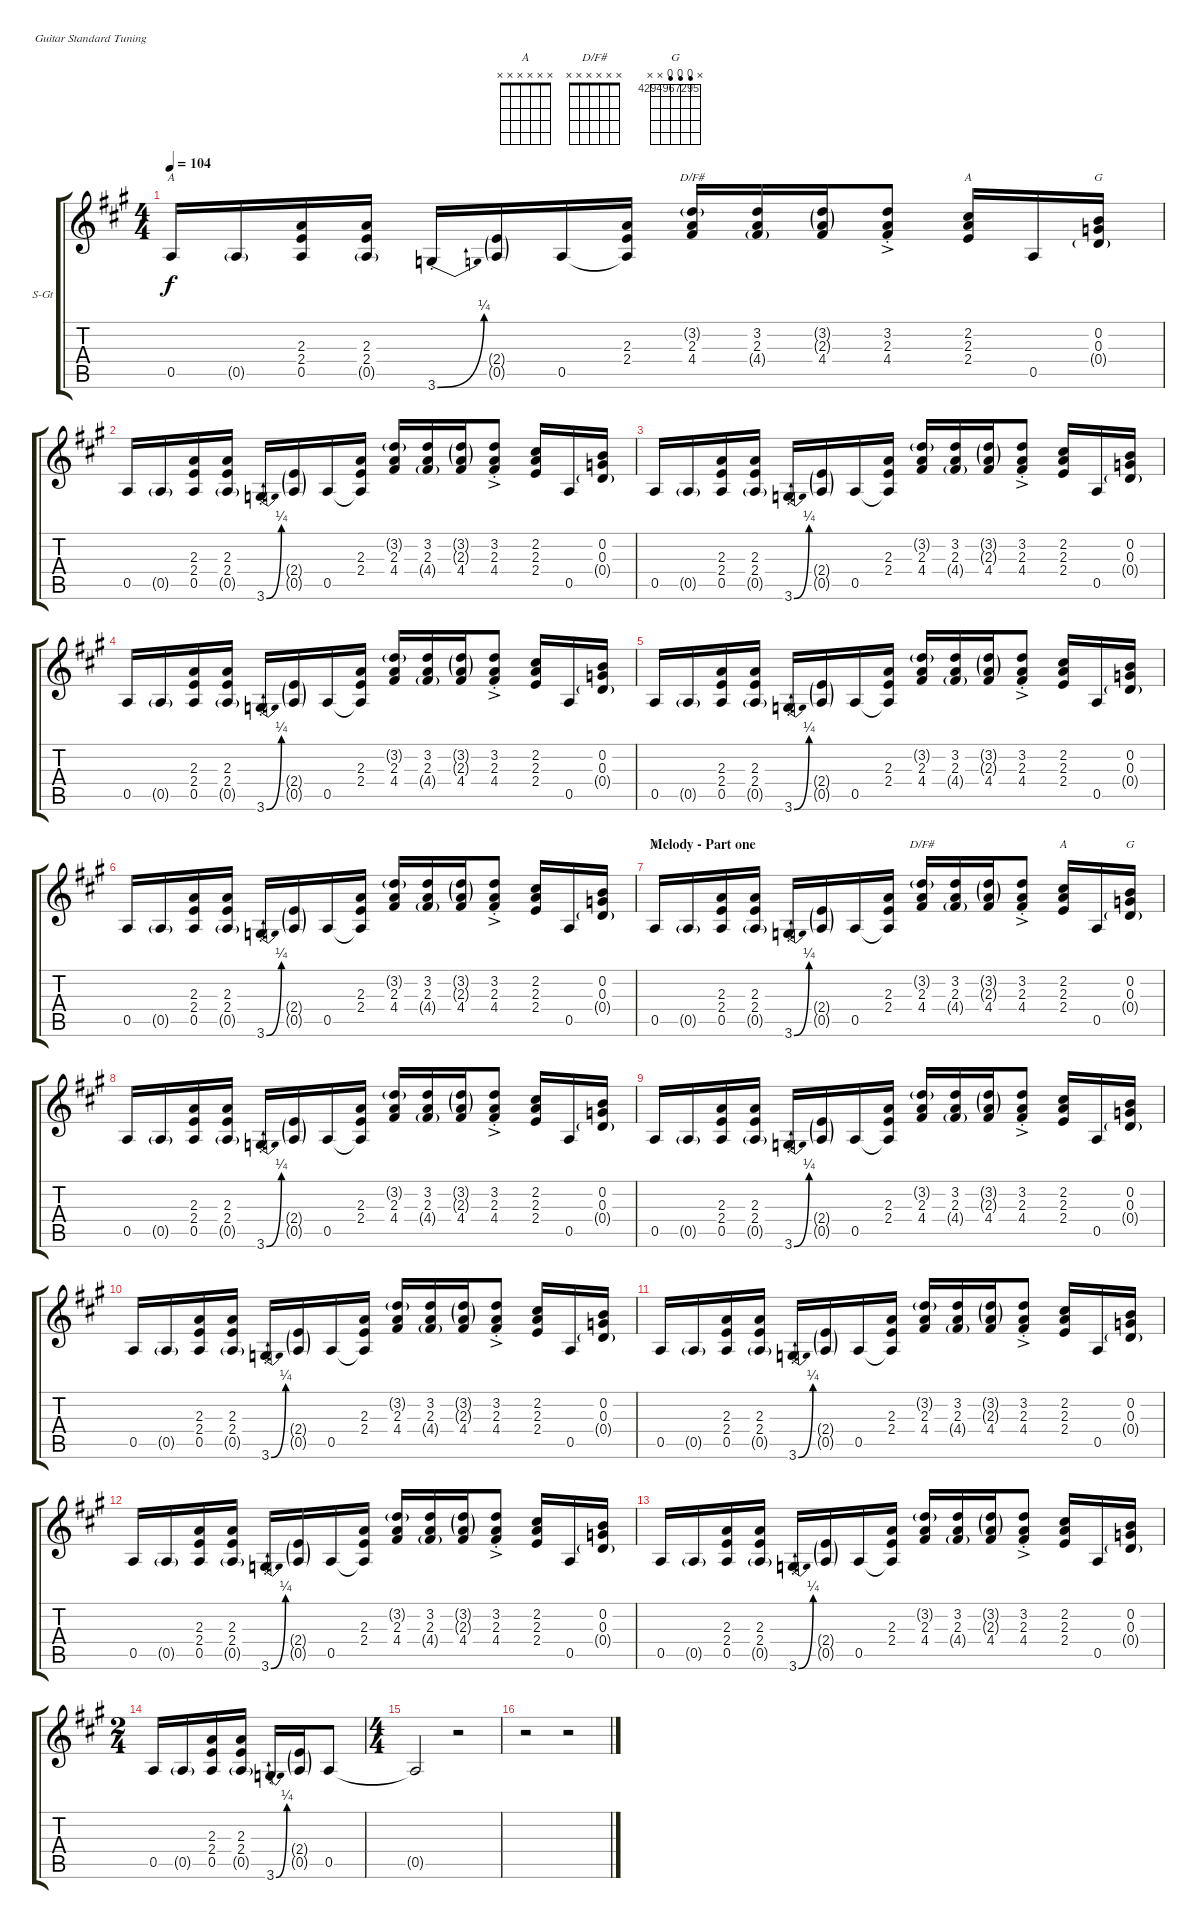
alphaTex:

\bracketExtendMode groupsimilarinstruments
\firstSystemTrackNameOrientation horizontal
\otherSystemsTrackNameOrientation horizontal
\track ("Steel Guitar" "S-Gt") {instrument acousticguitarsteel}
\staff {score tabs}
\tuning (E4 B3 G3 D3 A2 E2)
\chord ("A" x 2 2 2 0 x) {showfingering false barre (2 2)}
\chord ("D/F#" x x x x x x)
\chord ("A" x x x x x x)
\chord ("G" x 4294967294 4294967294 4294967294 x x) {firstfret 4294967295 showfingering false}
\ts (4 4)
\beaming (8 2 2 2 2)
\tempo 104
\clef g2
\ks a
0.5.16{ch "A" dy f instrument acousticguitarsteel} 0.5{g}.16 (2.3 2.4 0.5).16 (2.3 2.4 0.5{g}).16 3.6{be (bend 0 0 24.599999999999998 1) st}.16 (0.5{g} 2.4{g}).16 0.5.16 (2.3 2.4 0.5{t}).16 (3.2{g} 2.3 4.4).16{ch "D/F#"} (3.2 2.3 4.4{g}).16 (3.2{g} 2.3{g} 4.4).16 (3.2{ac st} 2.3{st} 4.4{st}).8 (2.2 2.3 2.4).16{ch "A"} 0.5.16 (0.3 0.4{g} 0.2).16{ch "G"} |
0.5.16 0.5{g}.16 (2.3 2.4 0.5).16 (2.3 2.4 0.5{g}).16 3.6{be (bend 0 0 24.599999999999998 1) st}.16 (0.5{g} 2.4{g}).16 0.5.16 (2.3 2.4 0.5{t}).16 (3.2{g} 2.3 4.4).16 (3.2 2.3 4.4{g}).16 (3.2{g} 2.3{g} 4.4).16 (3.2{ac st} 2.3{st} 4.4{st}).8 (2.2 2.3 2.4).16 0.5.16 (0.3 0.4{g} 0.2).16 |
0.5.16 0.5{g}.16 (2.3 2.4 0.5).16 (2.3 2.4 0.5{g}).16 3.6{be (bend 0 0 24.599999999999998 1) st}.16 (0.5{g} 2.4{g}).16 0.5.16 (2.3 2.4 0.5{t}).16 (3.2{g} 2.3 4.4).16 (3.2 2.3 4.4{g}).16 (3.2{g} 2.3{g} 4.4).16 (3.2{ac st} 2.3{st} 4.4{st}).8 (2.2 2.3 2.4).16 0.5.16 (0.3 0.4{g} 0.2).16 |
0.5.16 0.5{g}.16 (2.3 2.4 0.5).16 (2.3 2.4 0.5{g}).16 3.6{be (bend 0 0 24.599999999999998 1) st}.16 (0.5{g} 2.4{g}).16 0.5.16 (2.3 2.4 0.5{t}).16 (3.2{g} 2.3 4.4).16 (3.2 2.3 4.4{g}).16 (3.2{g} 2.3{g} 4.4).16 (3.2{ac st} 2.3{st} 4.4{st}).8 (2.2 2.3 2.4).16 0.5.16 (0.3 0.4{g} 0.2).16 |
0.5.16 0.5{g}.16 (2.3 2.4 0.5).16 (2.3 2.4 0.5{g}).16 3.6{be (bend 0 0 24.599999999999998 1) st}.16 (0.5{g} 2.4{g}).16 0.5.16 (2.3 2.4 0.5{t}).16 (3.2{g} 2.3 4.4).16 (3.2 2.3 4.4{g}).16 (3.2{g} 2.3{g} 4.4).16 (3.2{ac st} 2.3{st} 4.4{st}).8 (2.2 2.3 2.4).16 0.5.16 (0.3 0.4{g} 0.2).16 |
0.5.16 0.5{g}.16 (2.3 2.4 0.5).16 (2.3 2.4 0.5{g}).16 3.6{be (bend 0 0 24.599999999999998 1) st}.16 (0.5{g} 2.4{g}).16 0.5.16 (2.3 2.4 0.5{t}).16 (3.2{g} 2.3 4.4).16 (3.2 2.3 4.4{g}).16 (3.2{g} 2.3{g} 4.4).16 (3.2{ac st} 2.3{st} 4.4{st}).8 (2.2 2.3 2.4).16 0.5.16 (0.3 0.4{g} 0.2).16 |
\section ("" "Melody - Part one")
0.5.16{ch "A"} 0.5{g}.16 (2.3 2.4 0.5).16 (2.3 2.4 0.5{g}).16 3.6{be (bend 0 0 24.599999999999998 1) st}.16 (0.5{g} 2.4{g}).16 0.5.16 (2.3 2.4 0.5{t}).16 (3.2{g} 2.3 4.4).16{ch "D/F#"} (3.2 2.3 4.4{g}).16 (3.2{g} 2.3{g} 4.4).16 (3.2{ac st} 2.3{st} 4.4{st}).8 (2.2 2.3 2.4).16{ch "A"} 0.5.16 (0.3 0.4{g} 0.2).16{ch "G"} |
0.5.16 0.5{g}.16 (2.3 2.4 0.5).16 (2.3 2.4 0.5{g}).16 3.6{be (bend 0 0 24.599999999999998 1) st}.16 (0.5{g} 2.4{g}).16 0.5.16 (2.3 2.4 0.5{t}).16 (3.2{g} 2.3 4.4).16 (3.2 2.3 4.4{g}).16 (3.2{g} 2.3{g} 4.4).16 (3.2{ac st} 2.3{st} 4.4{st}).8 (2.2 2.3 2.4).16 0.5.16 (0.3 0.4{g} 0.2).16 |
0.5.16 0.5{g}.16 (2.3 2.4 0.5).16 (2.3 2.4 0.5{g}).16 3.6{be (bend 0 0 24.599999999999998 1) st}.16 (0.5{g} 2.4{g}).16 0.5.16 (2.3 2.4 0.5{t}).16 (3.2{g} 2.3 4.4).16 (3.2 2.3 4.4{g}).16 (3.2{g} 2.3{g} 4.4).16 (3.2{ac st} 2.3{st} 4.4{st}).8 (2.2 2.3 2.4).16 0.5.16 (0.3 0.4{g} 0.2).16 |
0.5.16 0.5{g}.16 (2.3 2.4 0.5).16 (2.3 2.4 0.5{g}).16 3.6{be (bend 0 0 24.599999999999998 1) st}.16 (0.5{g} 2.4{g}).16 0.5.16 (2.3 2.4 0.5{t}).16 (3.2{g} 2.3 4.4).16 (3.2 2.3 4.4{g}).16 (3.2{g} 2.3{g} 4.4).16 (3.2{ac st} 2.3{st} 4.4{st}).8 (2.2 2.3 2.4).16 0.5.16 (0.3 0.4{g} 0.2).16 |
0.5.16 0.5{g}.16 (2.3 2.4 0.5).16 (2.3 2.4 0.5{g}).16 3.6{be (bend 0 0 24.599999999999998 1) st}.16 (0.5{g} 2.4{g}).16 0.5.16 (2.3 2.4 0.5{t}).16 (3.2{g} 2.3 4.4).16 (3.2 2.3 4.4{g}).16 (3.2{g} 2.3{g} 4.4).16 (3.2{ac st} 2.3{st} 4.4{st}).8 (2.2 2.3 2.4).16 0.5.16 (0.3 0.4{g} 0.2).16 |
0.5.16 0.5{g}.16 (2.3 2.4 0.5).16 (2.3 2.4 0.5{g}).16 3.6{be (bend 0 0 24.599999999999998 1) st}.16 (0.5{g} 2.4{g}).16 0.5.16 (2.3 2.4 0.5{t}).16 (3.2{g} 2.3 4.4).16 (3.2 2.3 4.4{g}).16 (3.2{g} 2.3{g} 4.4).16 (3.2{ac st} 2.3{st} 4.4{st}).8 (2.2 2.3 2.4).16 0.5.16 (0.3 0.4{g} 0.2).16 |
0.5.16 0.5{g}.16 (2.3 2.4 0.5).16 (2.3 2.4 0.5{g}).16 3.6{be (bend 0 0 24.599999999999998 1) st}.16 (0.5{g} 2.4{g}).16 0.5.16 (2.3 2.4 0.5{t}).16 (3.2{g} 2.3 4.4).16 (3.2 2.3 4.4{g}).16 (3.2{g} 2.3{g} 4.4).16 (3.2{ac st} 2.3{st} 4.4{st}).8 (2.2 2.3 2.4).16 0.5.16 (0.3 0.4{g} 0.2).16 |
\ts (2 4)
0.5.16 0.5{g}.16 (2.3 2.4 0.5).16 (2.3 2.4 0.5{g}).16 3.6{be (bend 0 0 24.599999999999998 1) st}.16 (0.5{g} 2.4{g}).16 0.5.8 |
\ts (4 4)
0.5{t}.2 r.2 |
r.2 r.2
